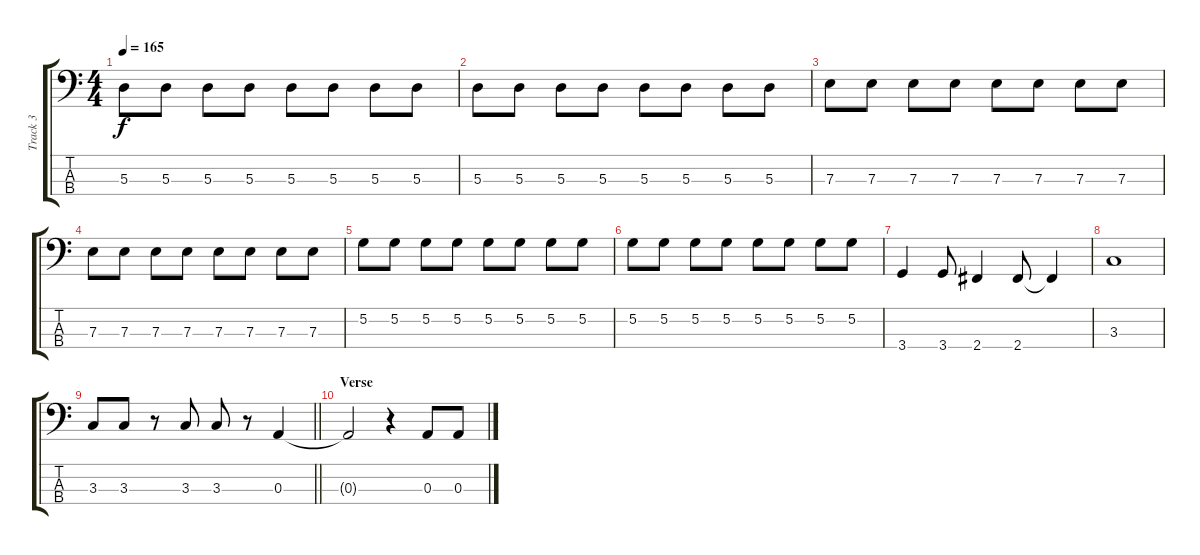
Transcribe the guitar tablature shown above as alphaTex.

\track ("Track 3" "Track 3") {instrument electricbasspick}
\staff {score tabs}
\tuning (G2 D2 A1 E1) {hide}
\ts (4 4)
\tempo 165
\clef f4
\ks c
5.3.8{dy f} 5.3.8 5.3.8 5.3.8 5.3.8 5.3.8 5.3.8 5.3.8 |
5.3.8 5.3.8 5.3.8 5.3.8 5.3.8 5.3.8 5.3.8 5.3.8 |
7.3.8 7.3.8 7.3.8 7.3.8 7.3.8 7.3.8 7.3.8 7.3.8 |
7.3.8 7.3.8 7.3.8 7.3.8 7.3.8 7.3.8 7.3.8 7.3.8 |
5.2.8 5.2.8 5.2.8 5.2.8 5.2.8 5.2.8 5.2.8 5.2.8 |
5.2.8 5.2.8 5.2.8 5.2.8 5.2.8 5.2.8 5.2.8 5.2.8 |
3.4.4 3.4.8 2.4.4 2.4.8 2.4{t}.4 |
3.3.1 |
\barLineRight lightlight
3.3.8 3.3.8 r.8 3.3.8 3.3.8 r.8 0.3.4 |
\section ("" "Verse")
0.3{t}.2 r.4 0.3.8 0.3.8
